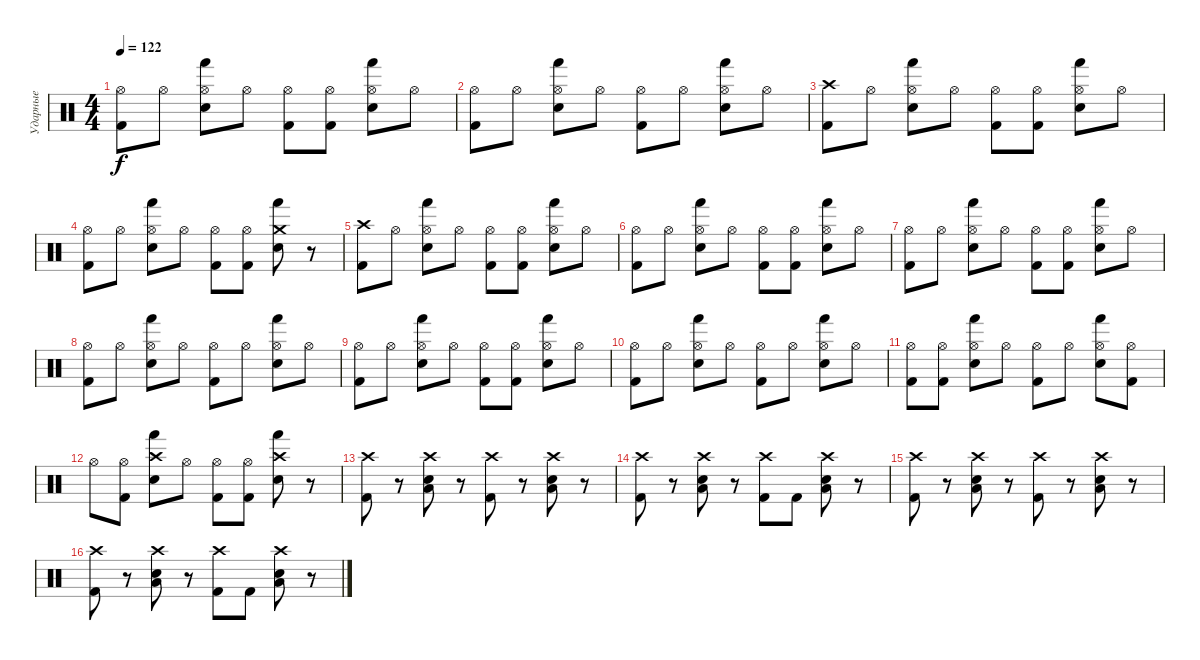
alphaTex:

\track ("Ударные" "Ударные") {instrument percussion}
\staff {score}
\articulation defaults
\ts (4 4)
\tempo 122
\clef neutral
\ks c
("Hi-Hat (open)" "Kick (hit) 2").8{dy f} "Hi-Hat (open)".8 ("Hi-Hat (open)" "Hand (hit)" "Electric Snare (hit)").8 "Hi-Hat (open)".8 ("Hi-Hat (open)" "Kick (hit) 2").8 ("Hi-Hat (open)" "Kick (hit) 2").8 ("Hi-Hat (open)" "Hand (hit)" "Electric Snare (hit)").8 "Hi-Hat (open)".8 |
("Hi-Hat (open)" "Kick (hit) 2").8 "Hi-Hat (open)".8 ("Hi-Hat (open)" "Hand (hit)" "Electric Snare (hit)").8 "Hi-Hat (open)".8 ("Hi-Hat (open)" "Kick (hit) 2").8 "Hi-Hat (open)".8 ("Hi-Hat (open)" "Hand (hit)" "Electric Snare (hit)").8 "Hi-Hat (open)".8 |
("Crash high (hit)" "Kick (hit) 2").8 "Hi-Hat (open)".8 ("Hi-Hat (open)" "Hand (hit)" "Electric Snare (hit)").8 "Hi-Hat (open)".8 ("Hi-Hat (open)" "Kick (hit) 2").8 ("Hi-Hat (open)" "Kick (hit) 2").8 ("Hi-Hat (open)" "Hand (hit)" "Electric Snare (hit)").8 "Hi-Hat (open)".8 |
("Hi-Hat (open)" "Kick (hit) 2").8 "Hi-Hat (open)".8 ("Hi-Hat (open)" "Hand (hit)" "Electric Snare (hit)").8 "Hi-Hat (open)".8 ("Hi-Hat (open)" "Kick (hit) 2").8 ("Hi-Hat (open)" "Kick (hit) 2").8 ("Crash medium (hit)" "Hand (hit)" "Snare (hit) 2").8 r.8 |
("Crash high (hit)" "Kick (hit) 2").8 "Hi-Hat (open)".8 ("Hi-Hat (open)" "Hand (hit)" "Electric Snare (hit)").8 "Hi-Hat (open)".8 ("Hi-Hat (open)" "Kick (hit) 2").8 ("Hi-Hat (open)" "Kick (hit) 2").8 ("Hi-Hat (open)" "Hand (hit)" "Electric Snare (hit)").8 "Hi-Hat (open)".8 |
("Hi-Hat (open)" "Kick (hit) 2").8 "Hi-Hat (open)".8 ("Hi-Hat (open)" "Hand (hit)" "Electric Snare (hit)").8 "Hi-Hat (open)".8 ("Hi-Hat (open)" "Kick (hit) 2").8 ("Hi-Hat (open)" "Kick (hit) 2").8 ("Hi-Hat (open)" "Hand (hit)" "Electric Snare (hit)").8 "Hi-Hat (open)".8 |
("Hi-Hat (open)" "Kick (hit) 2").8 "Hi-Hat (open)".8 ("Hi-Hat (open)" "Hand (hit)" "Electric Snare (hit)").8 "Hi-Hat (open)".8 ("Hi-Hat (open)" "Kick (hit) 2").8 ("Hi-Hat (open)" "Kick (hit) 2").8 ("Hi-Hat (open)" "Hand (hit)" "Electric Snare (hit)").8 "Hi-Hat (open)".8 |
("Hi-Hat (open)" "Kick (hit) 2").8 "Hi-Hat (open)".8 ("Hi-Hat (open)" "Hand (hit)" "Electric Snare (hit)").8 "Hi-Hat (open)".8 ("Hi-Hat (open)" "Kick (hit) 2").8 "Hi-Hat (open)".8 ("Hi-Hat (open)" "Hand (hit)" "Electric Snare (hit)").8 "Hi-Hat (open)".8 |
("Hi-Hat (open)" "Kick (hit) 2").8 "Hi-Hat (open)".8 ("Hi-Hat (open)" "Hand (hit)" "Electric Snare (hit)").8 "Hi-Hat (open)".8 ("Hi-Hat (open)" "Kick (hit) 2").8 ("Hi-Hat (open)" "Kick (hit) 2").8 ("Hi-Hat (open)" "Hand (hit)" "Electric Snare (hit)").8 "Hi-Hat (open)".8 |
("Hi-Hat (open)" "Kick (hit) 2").8 "Hi-Hat (open)".8 ("Hi-Hat (open)" "Hand (hit)" "Electric Snare (hit)").8 "Hi-Hat (open)".8 ("Hi-Hat (open)" "Kick (hit) 2").8 "Hi-Hat (open)".8 ("Hi-Hat (open)" "Hand (hit)" "Electric Snare (hit)").8 "Hi-Hat (open)".8 |
("Hi-Hat (open)" "Kick (hit) 2").8 ("Hi-Hat (open)" "Kick (hit) 2").8 ("Hi-Hat (open)" "Hand (hit)" "Electric Snare (hit)").8 "Hi-Hat (open)".8 ("Hi-Hat (open)" "Kick (hit) 2").8 "Hi-Hat (open)".8 ("Hi-Hat (open)" "Hand (hit)" "Electric Snare (hit)").8 ("Hi-Hat (open)" "Kick (hit) 2").8 |
"Hi-Hat (open)".8 ("Hi-Hat (open)" "Kick (hit) 2").8 ("Crash high (hit)" "Hand (hit)" "Electric Snare (hit)").8 "Hi-Hat (open)".8 ("Hi-Hat (open)" "Kick (hit) 2").8 ("Hi-Hat (open)" "Kick (hit) 2").8 ("Crash high (hit)" "Hand (hit)" "Snare (hit) 2").8 r.8 |
("Crash high (hit)" "Kick (hit) 2").8 r.8 ("Crash high (hit)" "Low Floor Tom (hit)" "Electric Snare (hit)").8 r.8 ("Crash high (hit)" "Kick (hit) 2").8 r.8 ("Crash high (hit)" "Low Floor Tom (hit)" "Electric Snare (hit)").8 r.8 |
("Crash high (hit)" "Kick (hit) 2").8 r.8 ("Crash high (hit)" "Low Floor Tom (hit)" "Electric Snare (hit)").8 r.8 ("Crash high (hit)" "Kick (hit) 2").8 "Kick (hit) 2".8 ("Crash high (hit)" "Low Floor Tom (hit)" "Electric Snare (hit)").8 r.8 |
("Crash high (hit)" "Kick (hit) 2").8 r.8 ("Crash high (hit)" "Low Floor Tom (hit)" "Electric Snare (hit)").8 r.8 ("Crash high (hit)" "Kick (hit) 2").8 r.8 ("Crash high (hit)" "Low Floor Tom (hit)" "Electric Snare (hit)").8 r.8 |
("Crash high (hit)" "Kick (hit) 2").8 r.8 ("Crash high (hit)" "Low Floor Tom (hit)" "Electric Snare (hit)").8 r.8 ("Crash high (hit)" "Kick (hit) 2").8 "Kick (hit) 2".8 ("Crash high (hit)" "Low Floor Tom (hit)" "Electric Snare (hit)").8 r.8
